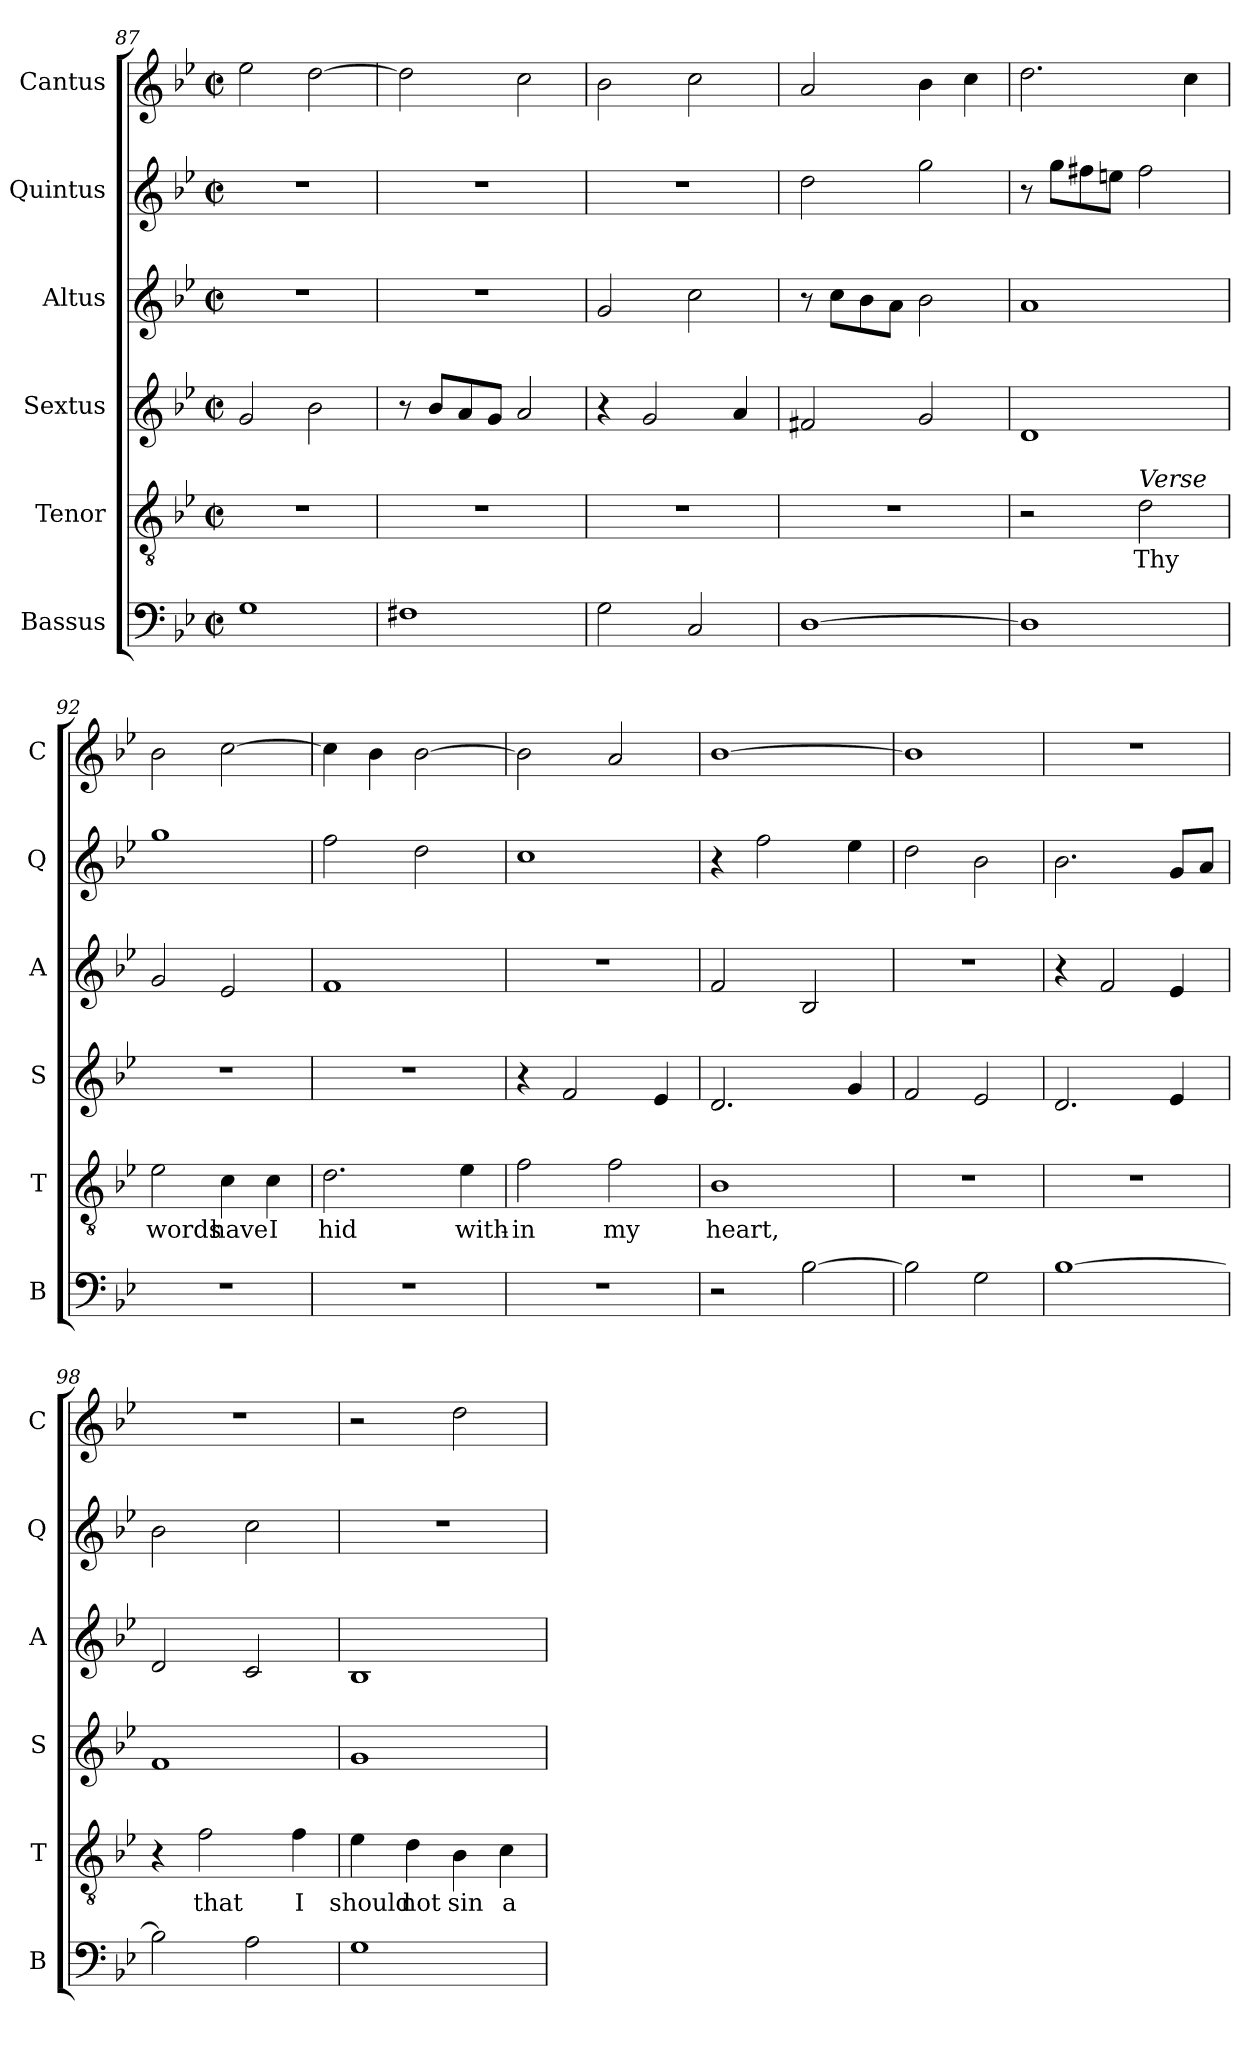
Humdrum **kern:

**kern	**kern	**text	**kern	**kern	**kern	**kern
*part6	*part5	*part5	*part4	*part3	*part2	*part1
*staff6	*staff5	*staff5	*staff4	*staff3	*staff2	*staff1
*I"Bassus	*I"Tenor	*	*I"Sextus	*I"Altus	*I"Quintus	*I"Cantus
*I'B	*I'T	*	*I'S	*I'A	*I'Q	*I'C
*clefF4	*clefGv2	*	*clefG2	*clefG2	*clefG2	*clefG2
*k[b-e-]	*k[b-e-]	*	*k[b-e-]	*k[b-e-]	*k[b-e-]	*k[b-e-]
*B-:	*B-:	*	*B-:	*B-:	*B-:	*B-:
*M2/2	*M2/2	*	*M2/2	*M2/2	*M2/2	*M2/2
*met(c|)	*met(c|)	*	*met(c|)	*met(c|)	*met(c|)	*met(c|)
=87	=87	=87	=87	=87	=87	=87
1G	1r	.	2g/	1r	1r	2ee-\
.	.	.	2b-\	.	.	[2dd\
=88	=88	=88	=88	=88	=88	=88
1F#X	1r	.	8r	1r	1r	2dd\]
.	.	.	8b-/L	.	.	.
.	.	.	8a/	.	.	.
.	.	.	8g/J	.	.	.
.	.	.	2a/	.	.	2cc\
=89	=89	=89	=89	=89	=89	=89
2G\	1r	.	4r	2g/	1r	2b-\
.	.	.	2g/	.	.	.
2C/	.	.	.	2cc\	.	2cc\
.	.	.	4a/	.	.	.
=90	=90	=90	=90	=90	=90	=90
[1D	1r	.	2f#X/	8r	2dd\	2a/
.	.	.	.	8cc\L	.	.
.	.	.	.	8b-\	.	.
.	.	.	.	8a\J	.	.
.	.	.	2g/	2b-\	2gg\	4b-\
.	.	.	.	.	.	4cc\
=91	=91	=91	=91	=91	=91	=91
1D]	2r	.	1d	1a	8r	2.dd\
.	.	.	.	.	8gg\L	.
.	.	.	.	.	8ff#X\	.
.	.	.	.	.	8een\J	.
!	!LO:TX:a:i:t=Verse	!	!	!	!	!
!	!	!LO:LY:b	!	!	!	!
.	2d\	Thy	.	.	2ff#\	.
.	.	.	.	.	.	4cc\
=92	=92	=92	=92	=92	=92	=92
!	!	!LO:LY:b	!	!	!	!
1r	2e-\	words	1r	2g/	1gg	2b-\
!	!	!LO:LY:b	!	!	!	!
.	4c\	have	.	2e-/	.	[2cc\
!	!	!LO:LY:b	!	!	!	!
.	4c\	I	.	.	.	.
!!LO:LB:g=z
=93	=93	=93	=93	=93	=93	=93
!	!	!LO:LY:b	!	!	!	!
1r	2.d\	hid	1r	1f	2ff\	4cc\]
.	.	.	.	.	.	4b-\
.	.	.	.	.	2dd\	[2b-\
!	!	!LO:LY:b	!	!	!	!
.	4e-\	with-	.	.	.	.
=94	=94	=94	=94	=94	=94	=94
!	!	!LO:LY:b	!	!	!	!
1r	2f\	-in	4r	1r	1cc	2b-\]
.	.	.	2f/	.	.	.
!	!	!LO:LY:b	!	!	!	!
.	2f\	my	.	.	.	2a/
.	.	.	4e-/	.	.	.
=95	=95	=95	=95	=95	=95	=95
!	!	!LO:LY:b	!	!	!	!
2r	1B-	heart,	2.d/	2f/	4r	[1b-
.	.	.	.	.	2ff\	.
[2B-\	.	.	.	2B-/	.	.
.	.	.	4g/	.	4ee-\	.
=96	=96	=96	=96	=96	=96	=96
2B-\]	1r	.	2f/	1r	2dd\	1b-]
2G\	.	.	2e-/	.	2b-\	.
=97	=97	=97	=97	=97	=97	=97
[1B-	1r	.	2.d/	4r	2.b-\	1r
.	.	.	.	2f/	.	.
.	.	.	4e-/	4e-/	8g/L	.
.	.	.	.	.	8a/J	.
=98	=98	=98	=98	=98	=98	=98
2B-\]	4r	.	1f	2d/	2b-\	1r
!	!	!LO:LY:b	!	!	!	!
.	2f\	that	.	.	.	.
2A\	.	.	.	2c/	2cc\	.
!	!	!LO:LY:b	!	!	!	!
.	4f\	I	.	.	.	.
=99	=99	=99	=99	=99	=99	=99
!	!	!LO:LY:b	!	!	!	!
1G	4e-\	should	1g	1B-	1r	2r
!	!	!LO:LY:b	!	!	!	!
.	4d\	not	.	.	.	.
!	!	!LO:LY:b	!	!	!	!
.	4B-\	sin	.	.	.	2dd\
!	!	!LO:LY:b	!	!	!	!
.	4c\	a-	.	.	.	.
=	=	=	=	=	=	=
*-	*-	*-	*-	*-	*-	*-
